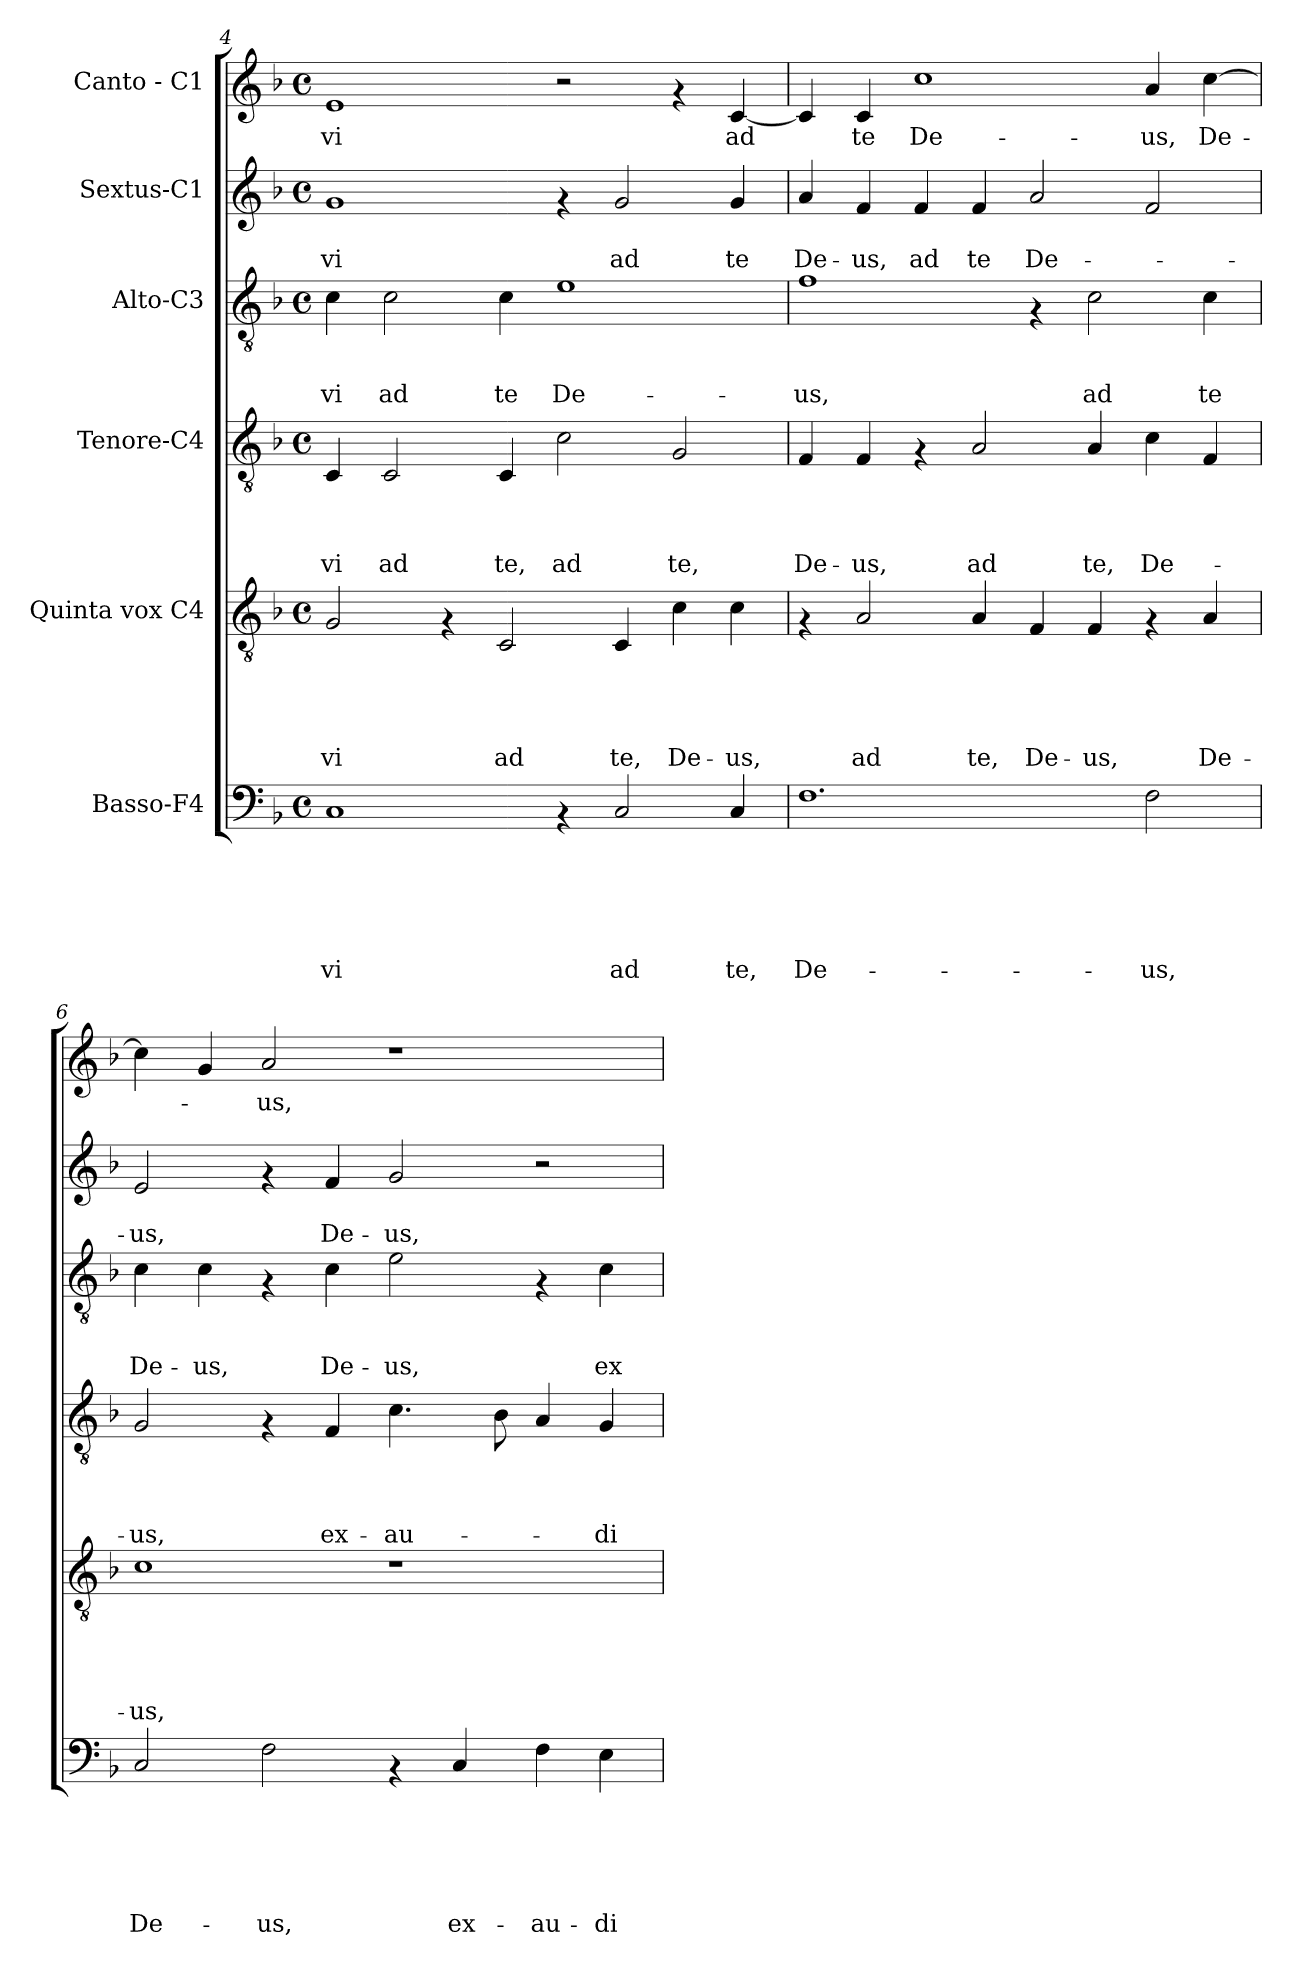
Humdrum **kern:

**kern	**text	**text	**text	**text	**text	**text	**kern	**text	**text	**text	**text	**text	**kern	**text	**text	**text	**text	**kern	**text	**text	**text	**kern	**text	**text	**kern	**text
*part6	*part6	*part6	*part6	*part6	*part6	*part6	*part5	*part5	*part5	*part5	*part5	*part5	*part4	*part4	*part4	*part4	*part4	*part3	*part3	*part3	*part3	*part2	*part2	*part2	*part1	*part1
*staff6	*staff6	*staff6	*staff6	*staff6	*staff6	*staff6	*staff5	*staff5	*staff5	*staff5	*staff5	*staff5	*staff4	*staff4	*staff4	*staff4	*staff4	*staff3	*staff3	*staff3	*staff3	*staff2	*staff2	*staff2	*staff1	*staff1
*I"Basso-F4	*	*	*	*	*	*	*I"Quinta vox C4	*	*	*	*	*	*I"Tenore-C4	*	*	*	*	*I"Alto-C3	*	*	*	*I"Sextus-C1	*	*	*I"Canto - C1	*
*clefF4	*	*	*	*	*	*	*clefGv2	*	*	*	*	*	*clefGv2	*	*	*	*	*clefGv2	*	*	*	*clefG2	*	*	*clefG2	*
*k[b-]	*	*	*	*	*	*	*k[b-]	*	*	*	*	*	*k[b-]	*	*	*	*	*k[b-]	*	*	*	*k[b-]	*	*	*k[b-]	*
*F:	*	*	*	*	*	*	*F:	*	*	*	*	*	*F:	*	*	*	*	*F:	*	*	*	*F:	*	*	*F:	*
*M4/4	*	*	*	*	*	*	*M4/4	*	*	*	*	*	*M4/4	*	*	*	*	*M4/4	*	*	*	*M4/4	*	*	*M4/4	*
*met(c)	*	*	*	*	*	*	*met(c)	*	*	*	*	*	*met(c)	*	*	*	*	*met(c)	*	*	*	*met(c)	*	*	*met(c)	*
=4	=4	=4	=4	=4	=4	=4	=4	=4	=4	=4	=4	=4	=4	=4	=4	=4	=4	=4	=4	=4	=4	=4	=4	=4	=4	=4
!	!	!	!	!	!	!LO:LY:b	!	!	!	!	!	!LO:LY:b	!	!	!	!	!LO:LY:b	!	!	!	!LO:LY:b	!	!	!LO:LY:b	!	!LO:LY:b
1C	.	.	.	.	.	-vi	2G/	.	.	.	.	-vi	4C/	.	.	.	-vi	4c\	.	.	-vi	1g	.	-vi	1e	-vi
!	!	!	!	!	!	!	!	!	!	!	!	!	!	!	!	!	!LO:LY:b	!	!	!	!LO:LY:b	!	!	!	!	!
.	.	.	.	.	.	.	.	.	.	.	.	.	2C/	.	.	.	ad	2c\	.	.	ad	.	.	.	.	.
.	.	.	.	.	.	.	4rF	.	.	.	.	.	.	.	.	.	.	.	.	.	.	.	.	.	.	.
!	!	!	!	!	!	!	!	!	!	!	!	!LO:LY:b	!	!	!	!	!LO:LY:b	!	!	!	!LO:LY:b	!	!	!	!	!
.	.	.	.	.	.	.	2C/	.	.	.	.	ad	4C/	.	.	.	te,	4c\	.	.	te	.	.	.	.	.
!	!	!	!	!	!	!	!	!	!	!	!	!	!	!	!	!	!LO:LY:b	!	!	!	!LO:LY:b	!	!	!	!	!
4rAA	.	.	.	.	.	.	.	.	.	.	.	.	2c\	.	.	.	ad	1e	.	.	De-	4rf	.	.	2r	.
!	!	!	!	!	!	!LO:LY:b	!	!	!	!	!	!LO:LY:b	!	!	!	!	!	!	!	!	!	!	!	!LO:LY:b	!	!
2C/	.	.	.	.	.	ad	4C/	.	.	.	.	te,	.	.	.	.	.	.	.	.	.	2g/	.	ad	.	.
!	!	!	!	!	!	!	!	!	!	!	!	!LO:LY:b	!	!	!	!	!LO:LY:b	!	!	!	!	!	!	!	!	!
.	.	.	.	.	.	.	4c\	.	.	.	.	De-	2G/	.	.	.	te,	.	.	.	.	.	.	.	4rf	.
!	!	!	!	!	!	!LO:LY:b	!	!	!	!	!	!LO:LY:b	!	!	!	!	!	!	!	!	!	!	!	!LO:LY:b	!	!LO:LY:b
4C/	.	.	.	.	.	te,	4c\	.	.	.	.	-us,	.	.	.	.	.	.	.	.	.	4g/	.	te	[<4c/	ad
!!LO:PB:g=z
=5	=5	=5	=5	=5	=5	=5	=5	=5	=5	=5	=5	=5	=5	=5	=5	=5	=5	=5	=5	=5	=5	=5	=5	=5	=5	=5
!	!	!	!	!	!	!LO:LY:b	!	!	!	!	!	!	!	!	!	!	!LO:LY:b	!	!	!	!LO:LY:b	!	!	!LO:LY:b	!	!
1.F	.	.	.	.	.	De-	4rF	.	.	.	.	.	4F/	.	.	.	De-	1f	.	.	-us,	4a/	.	De-	4c/]	.
!	!	!	!	!	!	!	!	!	!	!	!	!LO:LY:b	!	!	!	!	!LO:LY:b	!	!	!	!	!	!	!LO:LY:b	!	!LO:LY:b
.	.	.	.	.	.	.	2A/	.	.	.	.	ad	4F/	.	.	.	-us,	.	.	.	.	4f/	.	-us,	4c/	te
!	!	!	!	!	!	!	!	!	!	!	!	!	!	!	!	!	!	!	!	!	!	!	!	!LO:LY:b	!	!LO:LY:b
.	.	.	.	.	.	.	.	.	.	.	.	.	4rF	.	.	.	.	.	.	.	.	4f/	.	ad	1cc	De-
!	!	!	!	!	!	!	!	!	!	!	!	!LO:LY:b	!	!	!	!	!LO:LY:b	!	!	!	!	!	!	!LO:LY:b	!	!
.	.	.	.	.	.	.	4A/	.	.	.	.	te,	2A/	.	.	.	ad	.	.	.	.	4f/	.	te	.	.
!	!	!	!	!	!	!	!	!	!	!	!	!LO:LY:b	!	!	!	!	!	!	!	!	!	!	!	!LO:LY:b	!	!
.	.	.	.	.	.	.	4F/	.	.	.	.	De-	.	.	.	.	.	4rF	.	.	.	2a/	.	De-	.	.
!	!	!	!	!	!	!	!	!	!	!	!	!LO:LY:b	!	!	!	!	!LO:LY:b	!	!	!	!LO:LY:b	!	!	!	!	!
.	.	.	.	.	.	.	4F/	.	.	.	.	-us,	4A/	.	.	.	te,	2c\	.	.	ad	.	.	.	.	.
!	!	!	!	!	!	!LO:LY:b	!	!	!	!	!	!	!	!	!	!	!LO:LY:b	!	!	!	!	!	!	!	!	!LO:LY:b
2F\	.	.	.	.	.	-us,	4rF	.	.	.	.	.	4c\	.	.	.	De-	.	.	.	.	2f/	.	.	4a/	-us,
!	!	!	!	!	!	!	!	!	!	!	!	!LO:LY:b	!	!	!	!	!	!	!	!	!LO:LY:b	!	!	!	!	!LO:LY:b
.	.	.	.	.	.	.	4A/	.	.	.	.	De-	4F/	.	.	.	.	4c\	.	.	te	.	.	.	[>4cc\	De-
=6	=6	=6	=6	=6	=6	=6	=6	=6	=6	=6	=6	=6	=6	=6	=6	=6	=6	=6	=6	=6	=6	=6	=6	=6	=6	=6
!	!	!	!	!	!	!LO:LY:b	!	!	!	!	!	!LO:LY:b	!	!	!	!	!LO:LY:b	!	!	!	!LO:LY:b	!	!	!LO:LY:b	!	!
2C/	.	.	.	.	.	De-	1c	.	.	.	.	-us,	2G/	.	.	.	-us,	4c\	.	.	De-	2e/	.	-us,	4cc\]	.
!	!	!	!	!	!	!	!	!	!	!	!	!	!	!	!	!	!	!	!	!	!LO:LY:b	!	!	!	!	!
.	.	.	.	.	.	.	.	.	.	.	.	.	.	.	.	.	.	4c\	.	.	-us,	.	.	.	4g/	.
!	!	!	!	!	!	!LO:LY:b	!	!	!	!	!	!	!	!	!	!	!	!	!	!	!	!	!	!	!	!LO:LY:b
2F\	.	.	.	.	.	-us,	.	.	.	.	.	.	4rF	.	.	.	.	4rF	.	.	.	4rf	.	.	2a/	-us,
!	!	!	!	!	!	!	!	!	!	!	!	!	!	!	!	!	!LO:LY:b	!	!	!	!LO:LY:b	!	!	!LO:LY:b	!	!
.	.	.	.	.	.	.	.	.	.	.	.	.	4F/	.	.	.	ex-	4c\	.	.	De-	4f/	.	De-	.	.
!	!	!	!	!	!	!	!	!	!	!	!	!	!	!	!	!	!LO:LY:b	!	!	!	!LO:LY:b	!	!	!LO:LY:b	!	!
4rAA	.	.	.	.	.	.	1r	.	.	.	.	.	4.c\	.	.	.	-au-	2e\	.	.	-us,	2g/	.	-us,	1r	.
!	!	!	!	!	!	!LO:LY:b	!	!	!	!	!	!	!	!	!	!	!	!	!	!	!	!	!	!	!	!
4C/	.	.	.	.	.	ex-	.	.	.	.	.	.	.	.	.	.	.	.	.	.	.	.	.	.	.	.
.	.	.	.	.	.	.	.	.	.	.	.	.	8B-\	.	.	.	.	.	.	.	.	.	.	.	.	.
!	!	!	!	!	!	!LO:LY:b	!	!	!	!	!	!	!	!	!	!	!	!	!	!	!	!	!	!	!	!
4F\	.	.	.	.	.	-au-	.	.	.	.	.	.	4A/	.	.	.	.	4rF	.	.	.	2r	.	.	.	.
!	!	!	!	!	!	!LO:LY:b	!	!	!	!	!	!	!	!	!	!	!LO:LY:b	!	!	!	!LO:LY:b	!	!	!	!	!
4E\	.	.	.	.	.	-di	.	.	.	.	.	.	4G/	.	.	.	-di	4c\	.	.	ex-	.	.	.	.	.
=	=	=	=	=	=	=	=	=	=	=	=	=	=	=	=	=	=	=	=	=	=	=	=	=	=	=
*-	*-	*-	*-	*-	*-	*-	*-	*-	*-	*-	*-	*-	*-	*-	*-	*-	*-	*-	*-	*-	*-	*-	*-	*-	*-	*-
